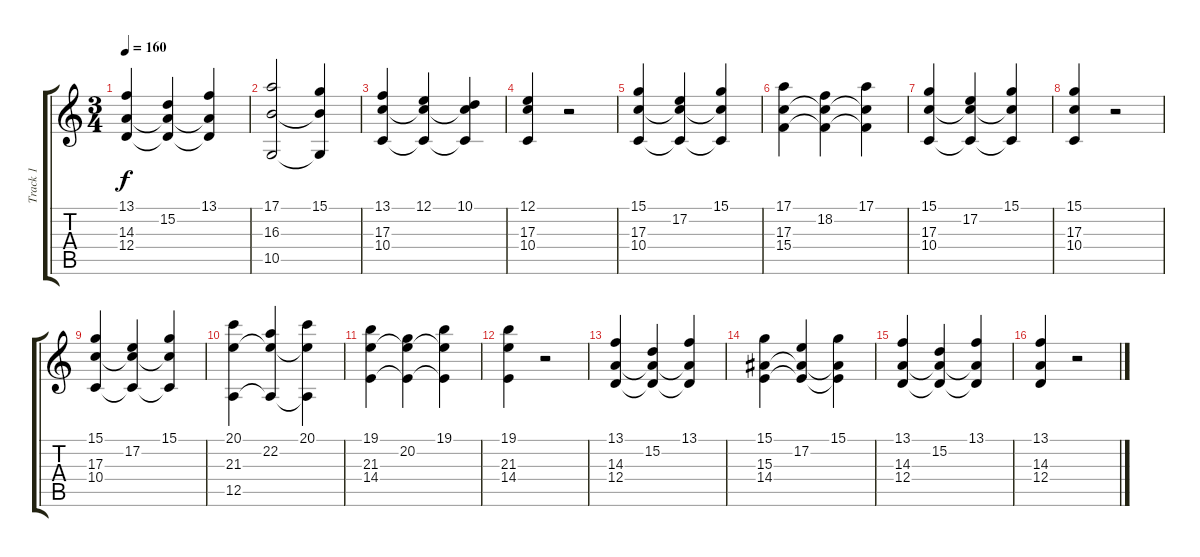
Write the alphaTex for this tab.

\track ("Track 1" "Track 1") {instrument panflute}
\staff {score tabs}
\tuning (E4 B3 G3 D3 A2 E2) {hide}
\ts (3 4)
\tempo 160
\clef g2
\ks c
(13.1 14.3 12.4).4{dy f} (15.2 14.3{t} 12.4{t}).4 (13.1 14.3{t} 12.4{t}).4 |
(17.1 16.3 10.5).2 (15.1 16.3{t} 10.5{t}).4 |
(13.1 17.3 10.4).4 (12.1 17.3{t} 10.4{t}).4 (10.1 17.3{t} 10.4{t}).4 |
(12.1 17.3 10.4).4 r.2 |
(15.1 17.3 10.4).4 (17.2 17.3{t} 10.4{t}).4 (15.1 17.3{t} 10.4{t}).4 |
(17.1 17.3 15.4).4 (18.2 17.3{t} 15.4{t}).4 (17.1 17.3{t} 15.4{t}).4 |
(15.1 17.3 10.4).4 (17.2 17.3{t} 10.4{t}).4 (15.1 17.3{t} 10.4{t}).4 |
(15.1 17.3 10.4).4 r.2 |
(15.1 17.3 10.4).4 (17.2 17.3{t} 10.4{t}).4 (15.1 17.3{t} 10.4{t}).4 |
(20.1 21.3 12.5).4 (22.2 21.3{t} 12.5{t}).4 (20.1 21.3{t} 12.5{t}).4 |
(19.1 21.3 14.4).4 (20.2 21.3{t} 14.4{t}).4 (19.1 21.3{t} 14.4{t}).4 |
(19.1 21.3 14.4).4 r.2 |
(13.1 14.3 12.4).4 (15.2 14.3{t} 12.4{t}).4 (13.1 14.3{t} 12.4{t}).4 |
(15.1 15.3 14.4).4 (17.2 15.3{t} 14.4{t}).4 (15.1 15.3{t} 14.4{t}).4 |
(13.1 14.3 12.4).4 (15.2 14.3{t} 12.4{t}).4 (13.1 14.3{t} 12.4{t}).4 |
(13.1 14.3 12.4).4 r.2
